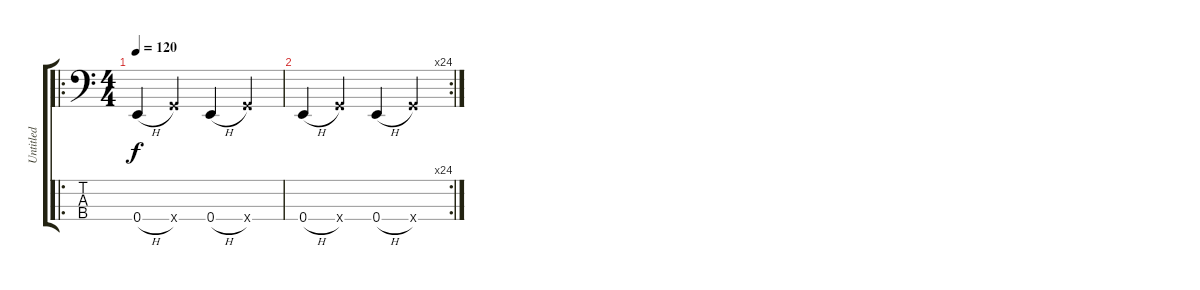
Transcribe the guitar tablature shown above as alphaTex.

\track ("Untitled" "Untitled") {instrument electricbassfinger}
\staff {score tabs}
\tuning (G2 D2 A1 E1) {hide}
\ro
\ts (4 4)
\tempo 120
\clef f4
\ks c
0.4{h}.4{dy f instrument electricbassfinger} 3.4{x}.4 0.4{h}.4 3.4{x}.4 |
\rc 24
0.4{h}.4 3.4{x}.4 0.4{h}.4 3.4{x}.4
